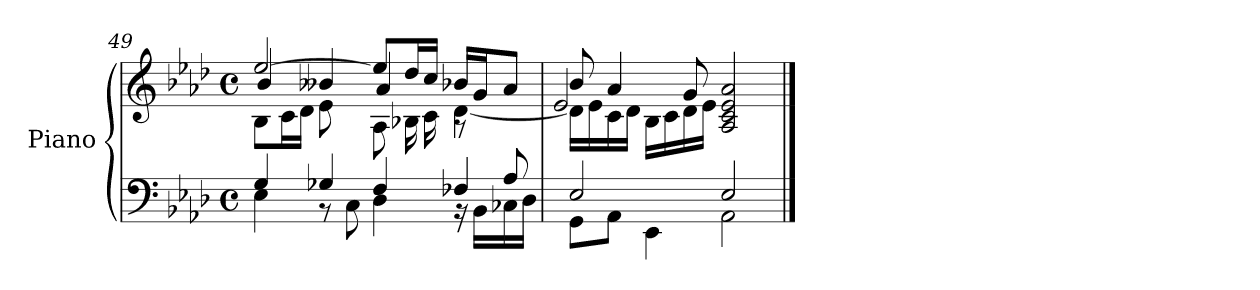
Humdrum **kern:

**kern	**kern
*part1	*part1
*staff2	*staff1
*I"Piano	*
*I'Pno	*
!!LO:LB:g=z
*clefF4	*clefG2
*k[b-e-a-d-]	*k[b-e-a-d-]
*M4/4	*M4/4
*met(c)	*met(c)
=49	=49
*^	*^
*	*^	*	*^
*	*	*^	*	*	*
4.ryy	2..ryy	4G/	4E-\	[2ee-/	8B-\L	4b-/
.	.	.	.	.	16c\L	.
.	.	.	.	.	16d-\JJ	.
.	.	4G-X/	8r	.	8e-\L	4b--X/
8E-/J	.	.	8C\	.	8ryy	.
2ryy	.	4F/	4D-\	8ee-/L]	8A-\L	4a-/
*	*	*	*	*MM54	*	*
.	.	.	.	16dd-/L	16B-X\L	.
.	.	.	.	16cc/JJ	16c\JJ	.
.	.	4F-X/	16r	16b-X/LL	[4d-\	8rA
*	*	*	*	*MM52	*	*
.	.	.	16BB-\LL	16g/J	.	.
.	8A-/	.	16C-X\	8a-/J	.	8ryy
.	.	.	16D-\JJ	.	.	.
*v	*v	*v	*v	*	*	*
=50	=50	=50	=50
*	*MM50	*	*
*^	*	*	*
2E-/	8GG\L	8b-/	16d-\LL]	2e-/
.	.	.	16e-\	.
*	*	*MM48	*	*
.	8AA-\J	4a-/	16c\	.
.	.	.	16d-\JJ	.
.	4EE-\	.	16B-\LL	.
*	*	*MM42	*	*
.	.	.	16c\	.
*	*	*MM40	*	*
.	.	8g/	16d-\	.
*	*	*MM30	*	*
.	.	.	16e-\JJ	.
2E-/	2AA-\	2A-/ 2c/ 2e-/ 2a-/	2ryy	2ryy
*v	*v	*	*	*
*	*v	*v	*v
==	==
*-	*-
